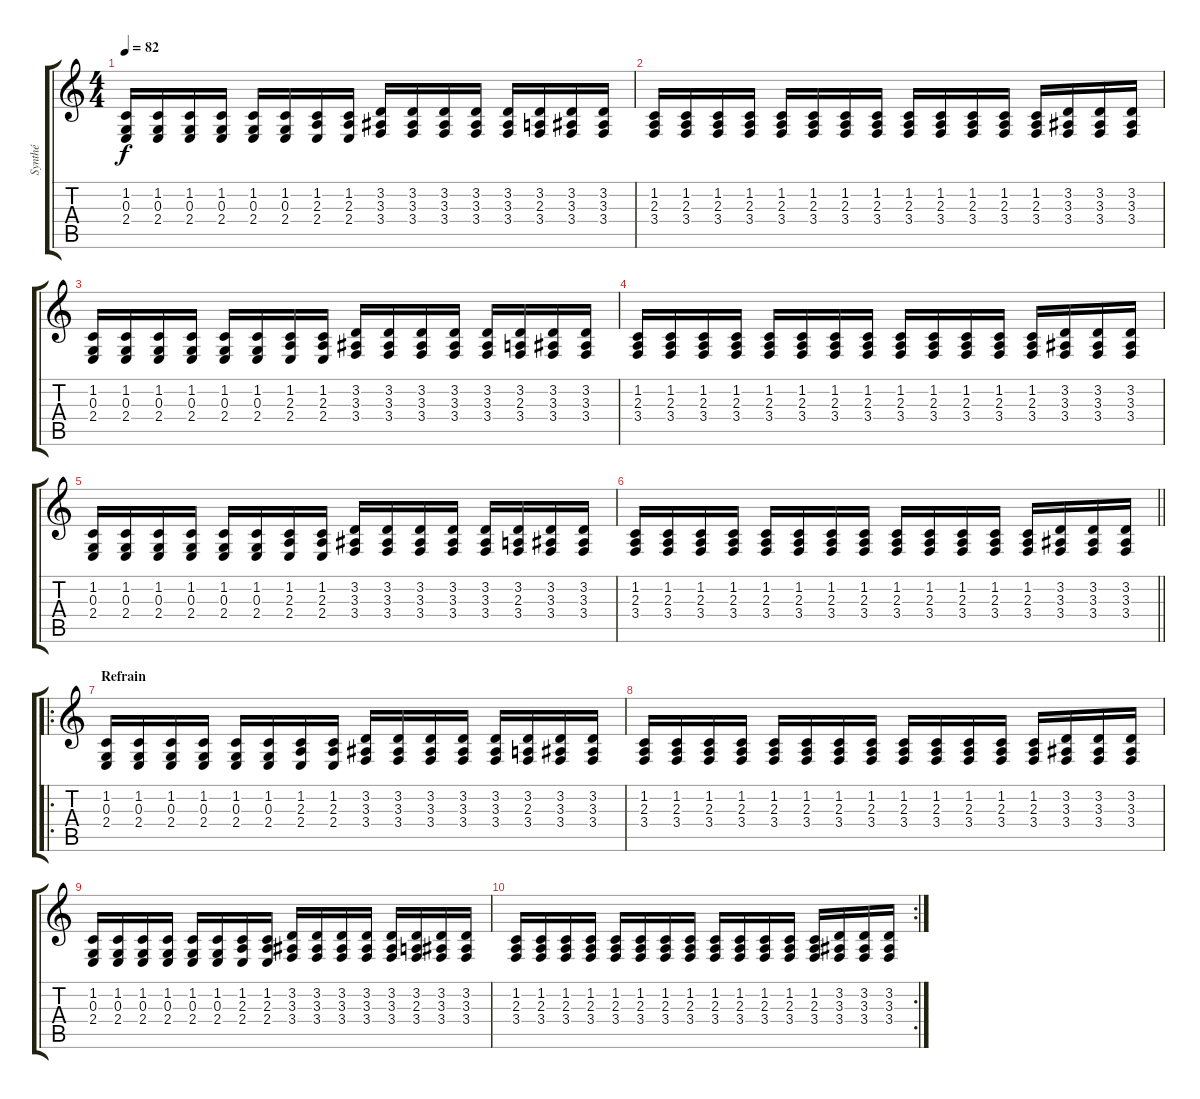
\track ("Synthé" "Synthé") {instrument electricgrandpiano}
\staff {score tabs}
\tuning (E4 B3 G3 D3 A2 E2) {hide}
\ts (4 4)
\tempo 82
\clef g2
\ks c
(1.2 0.3 2.4).16{dy f} (1.2 0.3 2.4).16 (1.2 0.3 2.4).16 (1.2 0.3 2.4).16 (1.2 0.3 2.4).16 (1.2 0.3 2.4).16 (1.2 2.3 2.4).16 (1.2 2.3 2.4).16 (3.2 3.3 3.4).16 (3.2 3.3 3.4).16 (3.2 3.3 3.4).16 (3.2 3.3 3.4).16 (3.2 3.3 3.4).16 (3.2 2.3 3.4).16 (3.2 3.3 3.4).16 (3.2 3.3 3.4).16 |
(1.2 2.3 3.4).16 (1.2 2.3 3.4).16 (1.2 2.3 3.4).16 (1.2 2.3 3.4).16 (1.2 2.3 3.4).16 (1.2 2.3 3.4).16 (1.2 2.3 3.4).16 (1.2 2.3 3.4).16 (1.2 2.3 3.4).16 (1.2 2.3 3.4).16 (1.2 2.3 3.4).16 (1.2 2.3 3.4).16 (1.2 2.3 3.4).16 (3.2 3.3 3.4).16 (3.2 3.3 3.4).16 (3.2 3.3 3.4).16 |
(1.2 0.3 2.4).16 (1.2 0.3 2.4).16 (1.2 0.3 2.4).16 (1.2 0.3 2.4).16 (1.2 0.3 2.4).16 (1.2 0.3 2.4).16 (1.2 2.3 2.4).16 (1.2 2.3 2.4).16 (3.2 3.3 3.4).16 (3.2 3.3 3.4).16 (3.2 3.3 3.4).16 (3.2 3.3 3.4).16 (3.2 3.3 3.4).16 (3.2 2.3 3.4).16 (3.2 3.3 3.4).16 (3.2 3.3 3.4).16 |
(1.2 2.3 3.4).16 (1.2 2.3 3.4).16 (1.2 2.3 3.4).16 (1.2 2.3 3.4).16 (1.2 2.3 3.4).16 (1.2 2.3 3.4).16 (1.2 2.3 3.4).16 (1.2 2.3 3.4).16 (1.2 2.3 3.4).16 (1.2 2.3 3.4).16 (1.2 2.3 3.4).16 (1.2 2.3 3.4).16 (1.2 2.3 3.4).16 (3.2 3.3 3.4).16 (3.2 3.3 3.4).16 (3.2 3.3 3.4).16 |
(1.2 0.3 2.4).16 (1.2 0.3 2.4).16 (1.2 0.3 2.4).16 (1.2 0.3 2.4).16 (1.2 0.3 2.4).16 (1.2 0.3 2.4).16 (1.2 2.3 2.4).16 (1.2 2.3 2.4).16 (3.2 3.3 3.4).16 (3.2 3.3 3.4).16 (3.2 3.3 3.4).16 (3.2 3.3 3.4).16 (3.2 3.3 3.4).16 (3.2 2.3 3.4).16 (3.2 3.3 3.4).16 (3.2 3.3 3.4).16 |
\barLineRight lightlight
(1.2 2.3 3.4).16 (1.2 2.3 3.4).16 (1.2 2.3 3.4).16 (1.2 2.3 3.4).16 (1.2 2.3 3.4).16 (1.2 2.3 3.4).16 (1.2 2.3 3.4).16 (1.2 2.3 3.4).16 (1.2 2.3 3.4).16 (1.2 2.3 3.4).16 (1.2 2.3 3.4).16 (1.2 2.3 3.4).16 (1.2 2.3 3.4).16 (3.2 3.3 3.4).16 (3.2 3.3 3.4).16 (3.2 3.3 3.4).16 |
\ro
\section ("" "Refrain")
(1.2 0.3 2.4).16 (1.2 0.3 2.4).16 (1.2 0.3 2.4).16 (1.2 0.3 2.4).16 (1.2 0.3 2.4).16 (1.2 0.3 2.4).16 (1.2 2.3 2.4).16 (1.2 2.3 2.4).16 (3.2 3.3 3.4).16 (3.2 3.3 3.4).16 (3.2 3.3 3.4).16 (3.2 3.3 3.4).16 (3.2 3.3 3.4).16 (3.2 2.3 3.4).16 (3.2 3.3 3.4).16 (3.2 3.3 3.4).16 |
(1.2 2.3 3.4).16 (1.2 2.3 3.4).16 (1.2 2.3 3.4).16 (1.2 2.3 3.4).16 (1.2 2.3 3.4).16 (1.2 2.3 3.4).16 (1.2 2.3 3.4).16 (1.2 2.3 3.4).16 (1.2 2.3 3.4).16 (1.2 2.3 3.4).16 (1.2 2.3 3.4).16 (1.2 2.3 3.4).16 (1.2 2.3 3.4).16 (3.2 3.3 3.4).16 (3.2 3.3 3.4).16 (3.2 3.3 3.4).16 |
(1.2 0.3 2.4).16 (1.2 0.3 2.4).16 (1.2 0.3 2.4).16 (1.2 0.3 2.4).16 (1.2 0.3 2.4).16 (1.2 0.3 2.4).16 (1.2 2.3 2.4).16 (1.2 2.3 2.4).16 (3.2 3.3 3.4).16 (3.2 3.3 3.4).16 (3.2 3.3 3.4).16 (3.2 3.3 3.4).16 (3.2 3.3 3.4).16 (3.2 2.3 3.4).16 (3.2 3.3 3.4).16 (3.2 3.3 3.4).16 |
\rc 2
(1.2 2.3 3.4).16 (1.2 2.3 3.4).16 (1.2 2.3 3.4).16 (1.2 2.3 3.4).16 (1.2 2.3 3.4).16 (1.2 2.3 3.4).16 (1.2 2.3 3.4).16 (1.2 2.3 3.4).16 (1.2 2.3 3.4).16 (1.2 2.3 3.4).16 (1.2 2.3 3.4).16 (1.2 2.3 3.4).16 (1.2 2.3 3.4).16 (3.2 3.3 3.4).16 (3.2 3.3 3.4).16 (3.2 3.3 3.4).16
